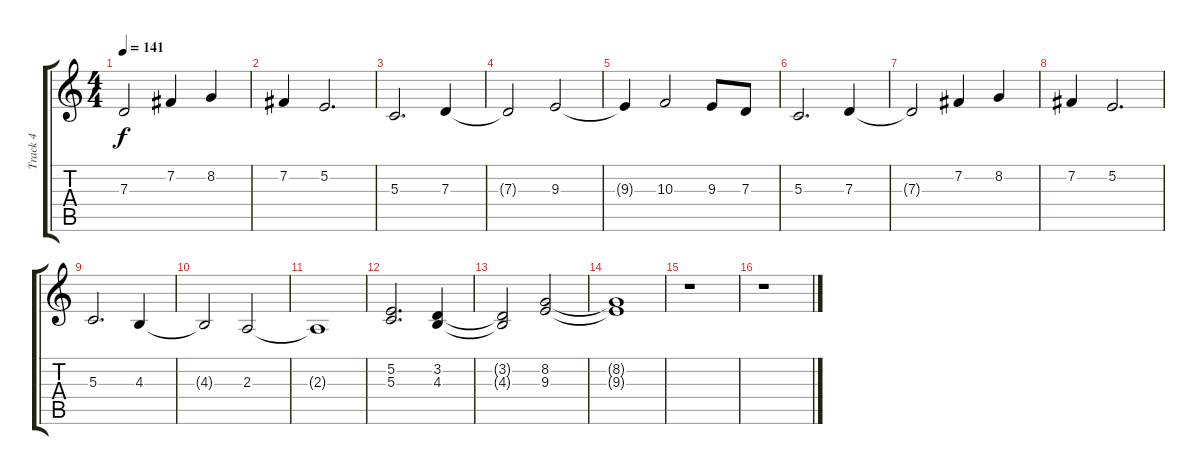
\track ("Track 4" "Track 4") {instrument synthstrings1}
\staff {score tabs}
\tuning (E4 B3 G3 D3 A2 D2) {hide}
\ts (4 4)
\tempo 141
\clef g2
\ks c
7.3{t}.2{dy f} 7.2.4 8.2.4 |
7.2.4 5.2.2{d} |
5.3.2{d} 7.3.4 |
7.3{t}.2 9.3.2 |
9.3{t}.4 10.3.2 9.3.8 7.3.8 |
5.3.2{d} 7.3.4 |
7.3{t}.2 7.2.4 8.2.4 |
7.2.4 5.2.2{d} |
5.3.2{d} 4.3.4 |
4.3{t}.2 2.3.2 |
2.3{t}.1 |
(5.2 5.3).2{d} (3.2 4.3).4 |
(3.2{t} 4.3{t}).2 (8.2 9.3).2 |
(8.2{t} 9.3{t}).1 |
r.1 |
r.1
